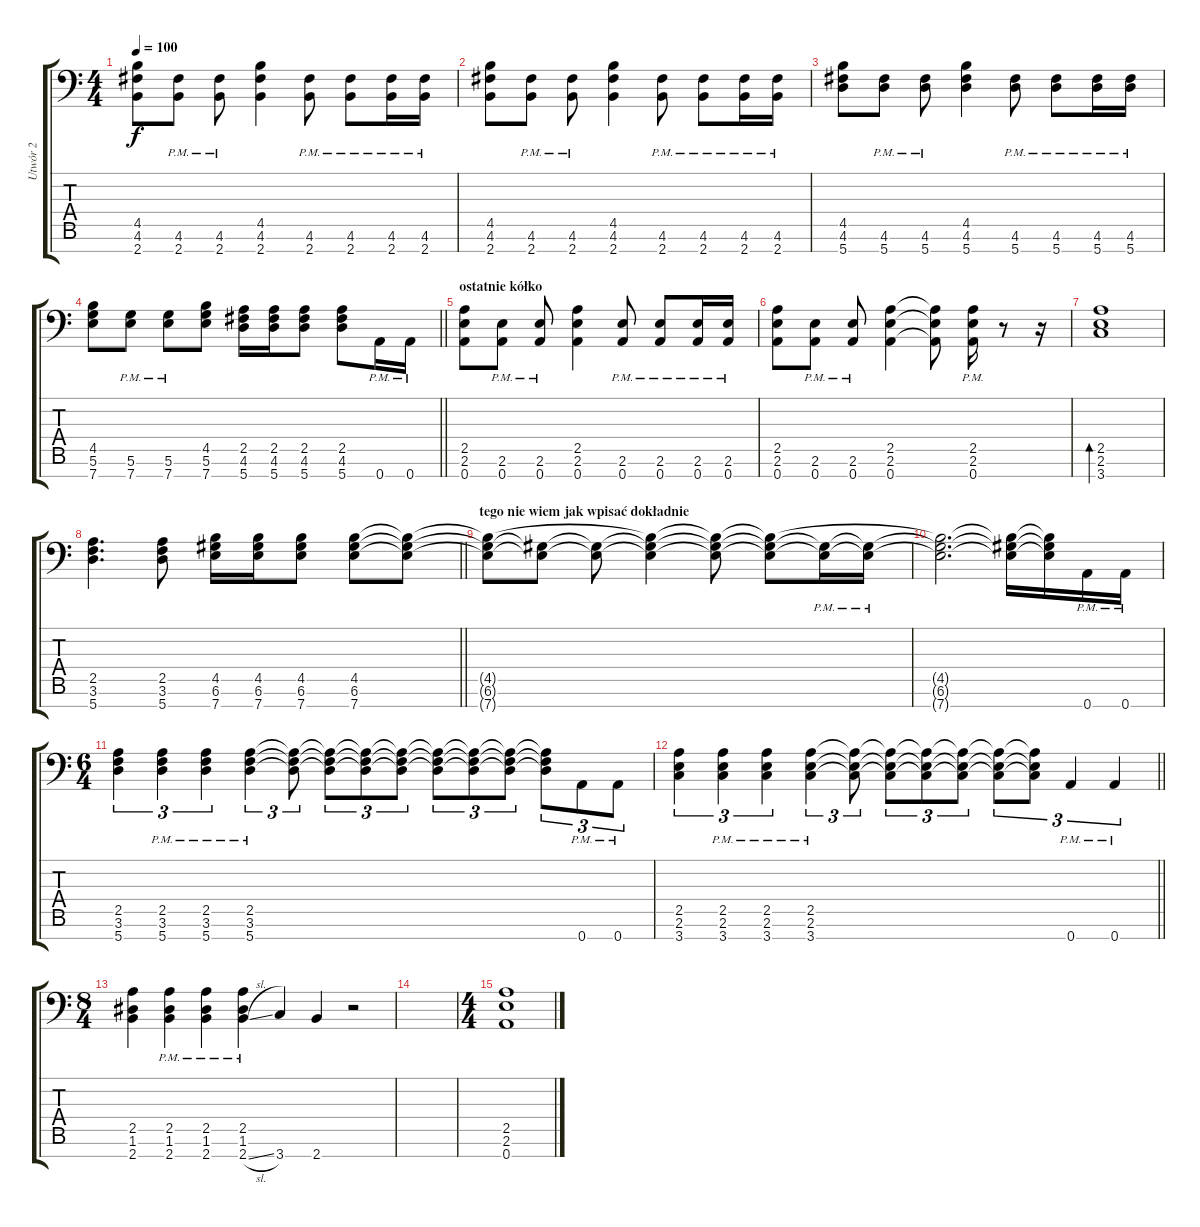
\track ("Utwór 2" "Utwór 2") {instrument distortionguitar}
\staff {score tabs}
\tuning (D4 A3 F3 C3 G2 D2 A1) {hide}
\ts (4 4)
\tempo 100
\clef f4
\ks c
(4.5 4.6 2.7).8{dy f} (4.6{pm} 2.7{pm}).8 (4.6{pm} 2.7{pm}).8 (4.5 4.6 2.7).4 (4.6{pm} 2.7{pm}).8 (4.6{pm} 2.7{pm}).8 (4.6{pm} 2.7{pm}).16 (4.6{pm} 2.7{pm}).16 |
(4.5 4.6 2.7).8 (4.6{pm} 2.7{pm}).8 (4.6{pm} 2.7{pm}).8 (4.5 4.6 2.7).4 (4.6{pm} 2.7{pm}).8 (4.6{pm} 2.7{pm}).8 (4.6{pm} 2.7{pm}).16 (4.6{pm} 2.7{pm}).16 |
(4.5 4.6 5.7).8 (4.6{pm} 5.7{pm}).8 (4.6{pm} 5.7{pm}).8 (4.5 4.6 5.7).4 (4.6{pm} 5.7{pm}).8 (4.6{pm} 5.7{pm}).8 (4.6{pm} 5.7{pm}).16 (4.6{pm} 5.7{pm}).16 |
\barLineRight lightlight
(4.5 5.6 7.7).8 (5.6{pm} 7.7{pm}).8 (5.6{pm} 7.7{pm}).8 (4.5 5.6 7.7).8 (2.5 4.6 5.7).16 (2.5 4.6 5.7).16 (2.5 4.6 5.7).8 (2.5 4.6 5.7).8 0.7{pm}.16 0.7{pm}.16 |
\section ("" "ostatnie kółko")
(2.5 2.6 0.7).8 (2.6{pm} 0.7{pm}).8 (2.6{pm} 0.7{pm}).8 (2.5 2.6 0.7).4 (2.6{pm} 0.7{pm}).8 (2.6{pm} 0.7{pm}).8 (2.6{pm} 0.7{pm}).16 (2.6{pm} 0.7{pm}).16 |
(2.5 2.6 0.7).8 (2.6{pm} 0.7{pm}).8 (2.6{pm} 0.7{pm}).8 (2.5 2.6 0.7).4 (2.5{t} 2.6{t} 0.7{t}).8 (2.5{pm} 2.6{pm} 0.7{pm}).16 r.8 r.16 |
(2.5 2.6 3.7).1{bd 480} |
\barLineRight lightlight
(2.5 3.6 5.7).4{d} (2.5 3.6 5.7).8 (4.5 6.6 7.7).16 (4.5 6.6 7.7).16 (4.5 6.6 7.7).8 (4.5 6.6 7.7).8 (4.5{t} 6.6{t} 7.7{t}).8 |
\section ("" "tego nie wiem jak wpisać dokładnie")
(4.5{t} 6.6{t} 7.7{t}).8 (6.6{t} 7.7{t}).8 (6.6{t} 7.7{t}).8 (4.5{t} 6.6{t} 7.7{t}).4 (4.5{t} 6.6{t} 7.7{t}).8 (4.5{t} 6.6{t} 7.7{t}).8 (6.6{pm t} 7.7{pm t}).16 (6.6{pm t} 7.7{pm t}).16 |
(4.5{t} 6.6{t} 7.7{t}).2{d} (4.5{t} 6.6{t} 7.7{t}).16 (4.5{t} 6.6{t} 7.7{t}).16 0.7{pm}.16 0.7{pm}.16 |
\ts (6 4)
(2.5 3.6 5.7).4{tu (3 2)} (2.5{pm} 3.6{pm} 5.7{pm}).4{tu (3 2)} (2.5{pm} 3.6{pm} 5.7{pm}).4{tu (3 2)} (2.5{pm} 3.6{pm} 5.7{pm}).4{tu (3 2)} (2.5{t} 3.6{t} 5.7{t}).8{tu (3 2)} (2.5{t} 3.6{t} 5.7{t}).8{tu (3 2)} (2.5{t} 3.6{t} 5.7{t}).8{tu (3 2)} (2.5{t} 3.6{t} 5.7{t}).8{tu (3 2)} (2.5{t} 3.6{t} 5.7{t}).8{tu (3 2)} (2.5{t} 3.6{t} 5.7{t}).8{tu (3 2)} (2.5{t} 3.6{t} 5.7{t}).8{tu (3 2)} (2.5{t} 3.6{t} 5.7{t}).8{tu (3 2)} 0.7{pm}.8{tu (3 2)} 0.7{pm}.8{tu (3 2)} |
\barLineRight lightlight
(2.5 2.6 3.7).4{tu (3 2)} (2.5{pm} 2.6{pm} 3.7{pm}).4{tu (3 2)} (2.5{pm} 2.6{pm} 3.7{pm}).4{tu (3 2)} (2.5{pm} 2.6{pm} 3.7{pm}).4{tu (3 2)} (2.5{t} 2.6{t} 3.7{t}).8{tu (3 2)} (2.5{t} 2.6{t} 3.7{t}).8{tu (3 2)} (2.5{t} 2.6{t} 3.7{t}).8{tu (3 2)} (2.5{t} 2.6{t} 3.7{t}).8{tu (3 2)} (2.5{t} 2.6{t} 3.7{t}).8{tu (3 2)} (2.5{t} 2.6{t} 3.7{t}).8{tu (3 2)} 0.7{pm}.4{tu (3 2)} 0.7{pm}.4{tu (3 2)} |
\ts (8 4)
(2.5 1.6 2.7).4 (2.5{pm} 1.6{pm} 2.7{pm}).4 (2.5{pm} 1.6{pm} 2.7{pm}).4 (2.5{pm} 1.6{pm} 2.7{sl pm}).4 3.7.4 2.7.4 r.2 |
|
\ts (4 4)
(2.5 2.6 0.7).1
